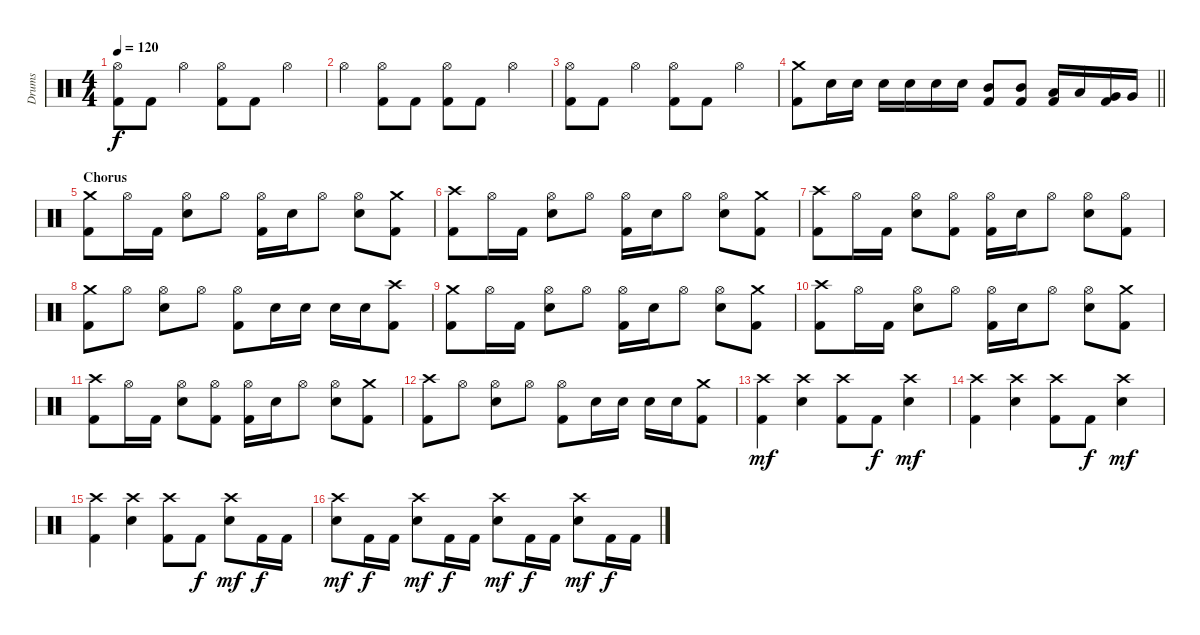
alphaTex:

\track ("Drums" "Drums") {instrument percussion}
\staff {score}
\articulation defaults
\ts (4 4)
\tempo 120
\clef neutral
\ks c
("Kick (hit) 2" "Hi-Hat (open)").8{dy f} "Kick (hit) 2".8 "Hi-Hat (open)".4 ("Kick (hit) 2" "Hi-Hat (open)").8 "Kick (hit) 2".8 "Hi-Hat (open)".4 |
"Hi-Hat (open)".4 ("Kick (hit) 2" "Hi-Hat (open)").8 "Kick (hit) 2".8 ("Kick (hit) 2" "Hi-Hat (open)").8 "Kick (hit) 2".8 "Hi-Hat (open)".4 |
("Kick (hit) 2" "Hi-Hat (open)").8 "Kick (hit) 2".8 "Hi-Hat (open)".4 ("Kick (hit) 2" "Hi-Hat (open)").8 "Kick (hit) 2".8 "Hi-Hat (open)".4 |
\barLineRight lightlight
("Kick (hit) 2" "Crash medium (hit)").8 "Electric Snare (hit)".16 "Electric Snare (hit)".16 "Electric Snare (hit)".16 "Electric Snare (hit)".16 "Electric Snare (hit)".16 "Electric Snare (hit)".16 ("Kick (hit) 2" "Mid Tom (hit)").8 ("Kick (hit) 2" "Mid Tom (hit)").8 ("Kick (hit) 2" "Low Tom (hit)").16 "Low Tom (hit)".16 ("Kick (hit) 2" "Very Low Tom (hit)").16 "Very Low Tom (hit)".16 |
\section ("" "Chorus")
("Kick (hit) 2" "Crash medium (hit)").8 "Hi-Hat (open)".16 "Kick (hit) 2".16 ("Electric Snare (hit)" "Hi-Hat (open)").8 "Hi-Hat (open)".8 ("Kick (hit) 2" "Hi-Hat (open)").16 "Electric Snare (hit)".16 "Hi-Hat (open)".8 ("Electric Snare (hit)" "Hi-Hat (open)").8 ("Kick (hit) 2" "Crash medium (hit)").8 |
("Kick (hit) 2" "Crash high (hit)").8 "Hi-Hat (open)".16 "Kick (hit) 2".16 ("Electric Snare (hit)" "Hi-Hat (open)").8 "Hi-Hat (open)".8 ("Kick (hit) 2" "Hi-Hat (open)").16 "Electric Snare (hit)".16 "Hi-Hat (open)".8 ("Electric Snare (hit)" "Hi-Hat (open)").8 ("Kick (hit) 2" "Crash medium (hit)").8 |
("Kick (hit) 2" "Crash high (hit)").8 "Hi-Hat (open)".16 "Kick (hit) 2".16 ("Electric Snare (hit)" "Hi-Hat (open)").8 ("Kick (hit) 2" "Hi-Hat (open)").8 ("Kick (hit) 2" "Hi-Hat (open)").16 "Electric Snare (hit)".16 "Hi-Hat (open)".8 ("Electric Snare (hit)" "Hi-Hat (open)").8 ("Kick (hit) 2" "Hi-Hat (open)").8 |
("Kick (hit) 2" "Crash medium (hit)").8 "Hi-Hat (open)".8 ("Electric Snare (hit)" "Hi-Hat (open)").8 "Hi-Hat (open)".8 ("Kick (hit) 2" "Hi-Hat (open)").8 "Electric Snare (hit)".16 "Electric Snare (hit)".16 "Electric Snare (hit)".16 "Electric Snare (hit)".16 ("Kick (hit) 2" "Crash high (hit)").8 |
("Kick (hit) 2" "Crash medium (hit)").8 "Hi-Hat (open)".16 "Kick (hit) 2".16 ("Electric Snare (hit)" "Hi-Hat (open)").8 "Hi-Hat (open)".8 ("Kick (hit) 2" "Hi-Hat (open)").16 "Electric Snare (hit)".16 "Hi-Hat (open)".8 ("Electric Snare (hit)" "Hi-Hat (open)").8 ("Kick (hit) 2" "Crash medium (hit)").8 |
("Kick (hit) 2" "Crash high (hit)").8 "Hi-Hat (open)".16 "Kick (hit) 2".16 ("Electric Snare (hit)" "Hi-Hat (open)").8 "Hi-Hat (open)".8 ("Kick (hit) 2" "Hi-Hat (open)").16 "Electric Snare (hit)".16 "Hi-Hat (open)".8 ("Electric Snare (hit)" "Hi-Hat (open)").8 ("Kick (hit) 2" "Crash medium (hit)").8 |
("Kick (hit) 2" "Crash high (hit)").8 "Hi-Hat (open)".16 "Kick (hit) 2".16 ("Electric Snare (hit)" "Hi-Hat (open)").8 ("Kick (hit) 2" "Hi-Hat (open)").8 ("Kick (hit) 2" "Hi-Hat (open)").16 "Electric Snare (hit)".16 "Hi-Hat (open)".8 ("Electric Snare (hit)" "Hi-Hat (open)").8 ("Kick (hit) 2" "Crash medium (hit)").8 |
("Kick (hit) 2" "Crash high (hit)").8 "Hi-Hat (open)".8 ("Electric Snare (hit)" "Hi-Hat (open)").8 "Hi-Hat (open)".8 ("Kick (hit) 2" "Hi-Hat (open)").8 "Electric Snare (hit)".16 "Electric Snare (hit)".16 "Electric Snare (hit)".16 "Electric Snare (hit)".16 ("Kick (hit) 2" "Crash medium (hit)").8 |
("Kick (hit) 2" "Crash high (hit)").4{dy mf} ("Electric Snare (hit)" "Crash high (hit)").4 ("Kick (hit) 2" "Crash high (hit)").8 "Kick (hit) 2".8{dy f} ("Electric Snare (hit)" "Crash high (hit)").4{dy mf} |
("Kick (hit) 2" "Crash high (hit)").4 ("Electric Snare (hit)" "Crash high (hit)").4 ("Kick (hit) 2" "Crash high (hit)").8 "Kick (hit) 2".8{dy f} ("Electric Snare (hit)" "Crash high (hit)").4{dy mf} |
("Kick (hit) 2" "Crash high (hit)").4 ("Electric Snare (hit)" "Crash high (hit)").4 ("Kick (hit) 2" "Crash high (hit)").8 "Kick (hit) 2".8{dy f} ("Electric Snare (hit)" "Crash high (hit)").8{dy mf} "Kick (hit) 2".16{dy f} "Kick (hit) 2".16 |
("Electric Snare (hit)" "Crash high (hit)").8{dy mf} "Kick (hit) 2".16{dy f} "Kick (hit) 2".16 ("Electric Snare (hit)" "Crash high (hit)").8{dy mf} "Kick (hit) 2".16{dy f} "Kick (hit) 2".16 ("Electric Snare (hit)" "Crash high (hit)").8{dy mf} "Kick (hit) 2".16{dy f} "Kick (hit) 2".16 ("Electric Snare (hit)" "Crash high (hit)").8{dy mf} "Kick (hit) 2".16{dy f} "Kick (hit) 2".16
